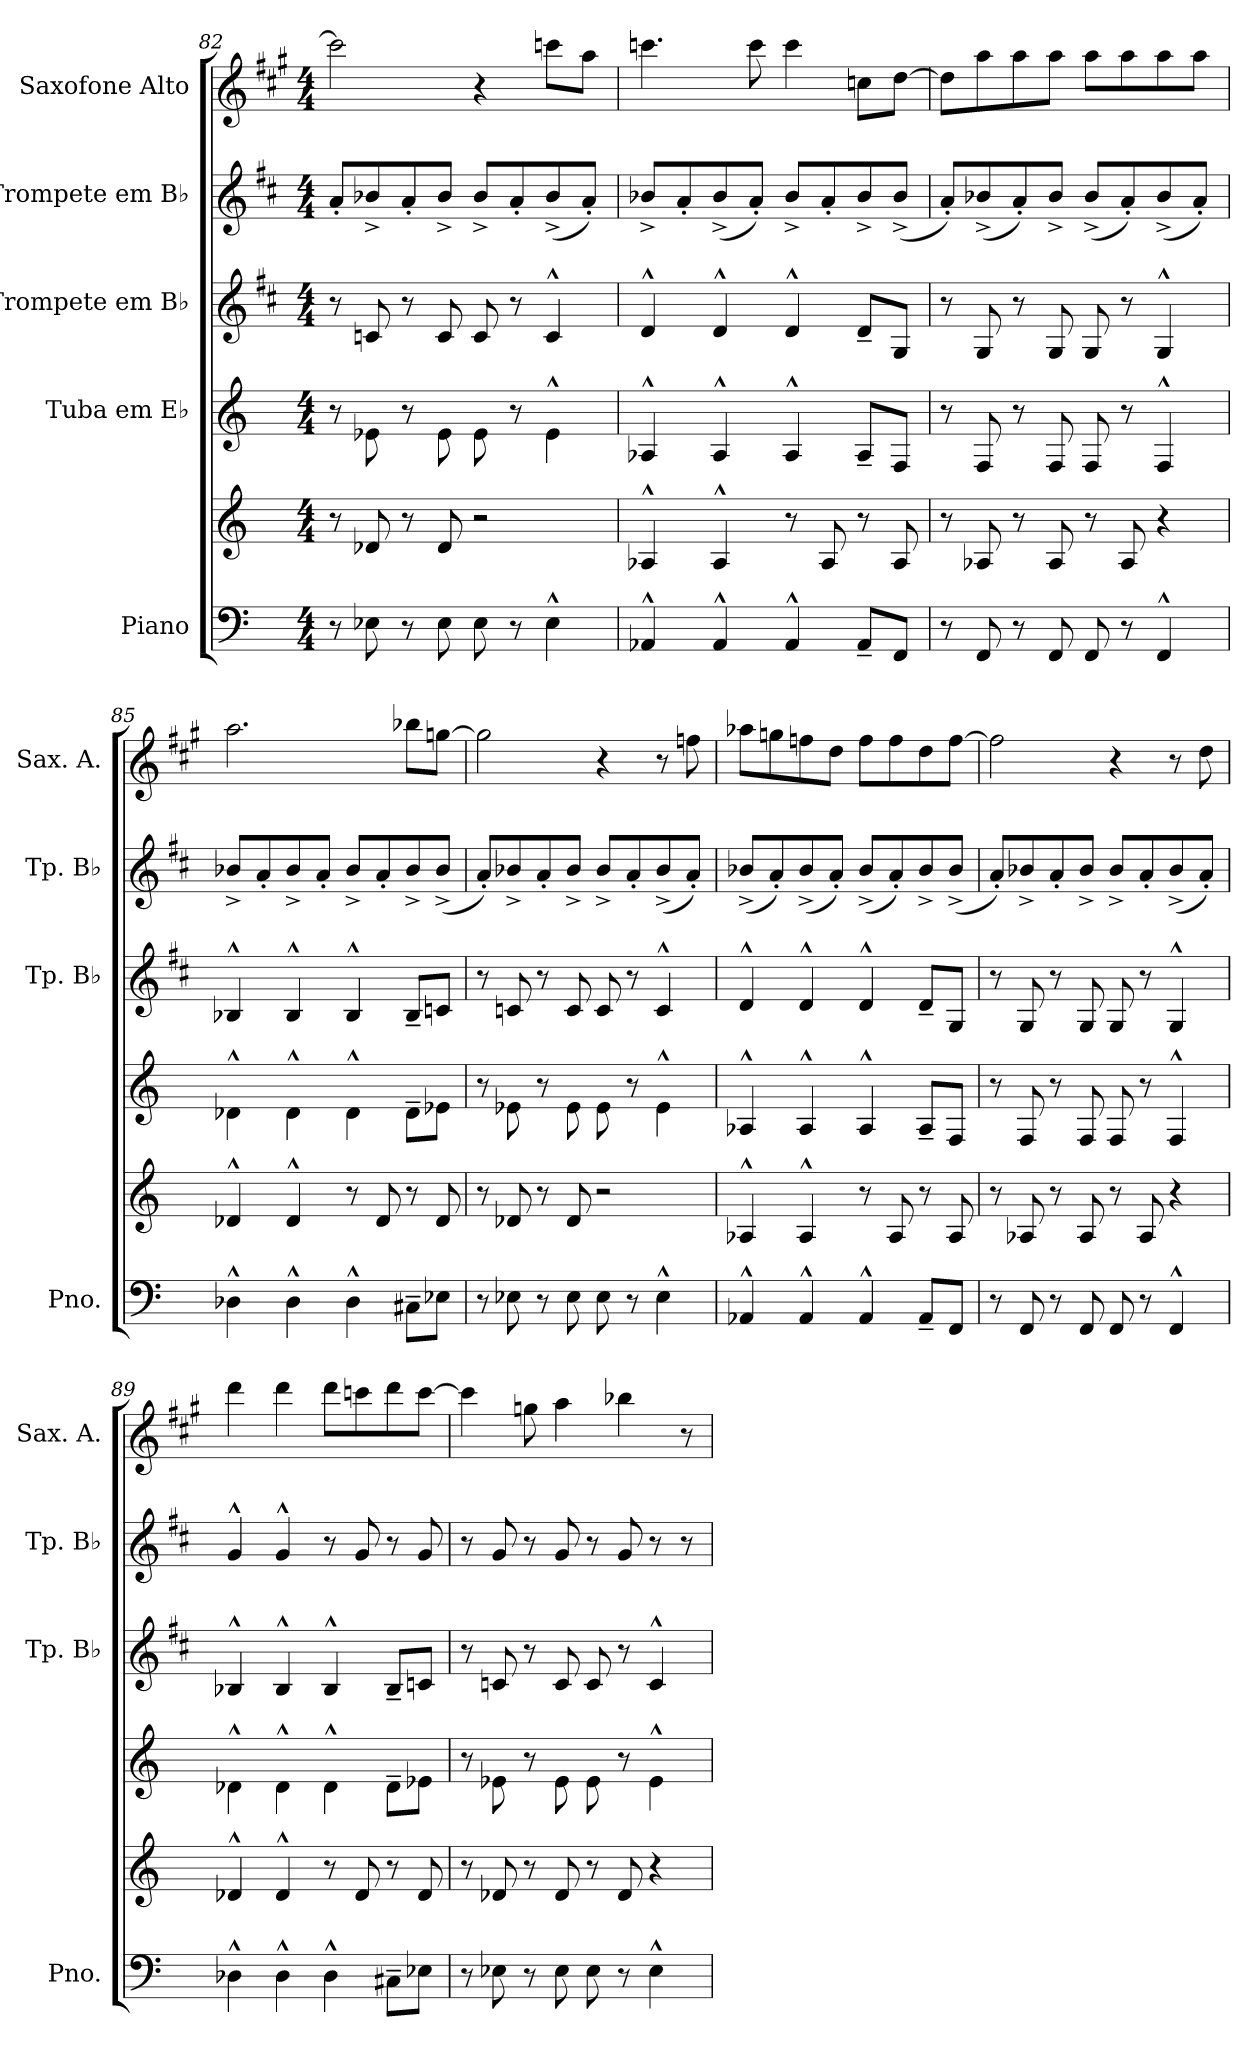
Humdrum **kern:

**kern	**kern	**kern	**kern	**kern	**kern
*part5	*part5	*part4	*part3	*part2	*part1
*staff6	*staff5	*staff4	*staff3	*staff2	*staff1
*I"Piano	*	*I"Tuba em E♭	*I"Trompete em B♭	*I"Trompete em B♭	*I"Saxofone Alto
*I'Pno.	*	*	*I'Tp. B♭	*I'Tp. B♭	*I'Sax. A.
*clefF4	*clefG2	*clefG2	*clefG2	*clefG2	*clefG2
*	*	*ITrd12c21	*ITrd1c2	*ITrd1c2	*ITrd5c9
*k[]	*k[]	*k[]	*k[]	*k[]	*k[]
*M4/4	*M4/4	*M4/4	*M4/4	*M4/4	*M4/4
=82	=82	=82	=82	=82	=82
8r	8r	8r	8r	8g'/L	2ee-\]
8E-X\	8d-X/	8E-X\	8B-X/	8a-X^/	.
8r	8r	8r	8r	8g'/	.
8E-\	8d-/	8E-\	8B-/	8a-^/J	.
8E-\	2r	8E-\	8B-/	8a-^/L	4r
8r	.	8r	8r	8g'/	.
4E-^^\	.	4E-^^\	4B-^^/	(<8a-^/	8ee-X\L
.	.	.	.	8g'/J)	8cc\J
!!LO:PB:g=z
=83	=83	=83	=83	=83	=83
4AA-X^^/	4A-X^^/	4AA-X^^/	4c^^/	8a-X^/L	4.ee-X\
.	.	.	.	8g'/	.
4AA-^^/	4A-^^/	4AA-^^/	4c^^/	(<8a-^/	.
.	.	.	.	8g'/J)	8ee-\
4AA-^^/	8r	4AA-^^/	4c^^/	8a-^/L	4ee-\
.	8A-/	.	.	8g'/	.
8AA-~/L	8r	8AA-~/L	8c~/L	8a-^/	8e-X\L
8FF/J	8A-/	8FF/J	8F/J	(<8a-^/J	[8f\J
=84	=84	=84	=84	=84	=84
8r	8r	8r	8r	8g'/L)	8f\L]
8FF/	8A-X/	8FF/	8F/	(<8a-X^/	8cc\
8r	8r	8r	8r	8g'/)	8cc\
8FF/	8A-/	8FF/	8F/	8a-^/J	8cc\J
8FF/	8r	8FF/	8F/	(<8a-^/L	8cc\L
8r	8A-/	8r	8r	8g'/)	8cc\
4FF^^/	4r	4FF^^/	4F^^/	(<8a-^/	8cc\
.	.	.	.	8g'/J)	8cc\J
=85	=85	=85	=85	=85	=85
4D-X^^\	4d-X^^/	4D-X^^\	4A-X^^/	8a-X^/L	2.cc\
.	.	.	.	8g'/	.
4D-^^\	4d-^^/	4D-^^\	4A-^^/	8a-^/	.
.	.	.	.	8g'/J	.
4D-^^\	8r	4D-^^\	4A-^^/	8a-^/L	.
.	8d-/	.	.	8g'/	.
8C#X~\L	8r	8D-~\L	8A-~/L	8a-^/	8dd-X\L
8E-X\J	8d-/	8E-X\J	8B-X/J	(<8a-^/J	[8b-X\J
!!LO:LB:g=z
=86	=86	=86	=86	=86	=86
8r	8r	8r	8r	8g'/L)	2b-\]
8E-X\	8d-X/	8E-X\	8B-X/	8a-X^/	.
8r	8r	8r	8r	8g'/	.
8E-\	8d-/	8E-\	8B-/	8a-^/J	.
8E-\	2r	8E-\	8B-/	8a-^/L	4r
8r	.	8r	8r	8g'/	.
4E-^^\	.	4E-^^\	4B-^^/	(<8a-^/	8r
.	.	.	.	8g'/J)	8a-X\
=87	=87	=87	=87	=87	=87
4AA-X^^/	4A-X^^/	4AA-X^^/	4c^^/	(<8a-X^/L	8cc-X\L
.	.	.	.	8g'/)	8b-X\
4AA-^^/	4A-^^/	4AA-^^/	4c^^/	(<8a-^/	8a-X\
.	.	.	.	8g'/J)	8f\J
4AA-^^/	8r	4AA-^^/	4c^^/	(<8a-^/L	8a-\L
.	8A-/	.	.	8g'/)	8a-\
8AA-~/L	8r	8AA-~/L	8c~/L	8a-^/	8f\
8FF/J	8A-/	8FF/J	8F/J	(<8a-^/J	[8a-\J
=88	=88	=88	=88	=88	=88
8r	8r	8r	8r	8g'/L)	2a-\]
8FF/	8A-X/	8FF/	8F/	8a-X^/	.
8r	8r	8r	8r	8g'/	.
8FF/	8A-/	8FF/	8F/	8a-^/J	.
8FF/	8r	8FF/	8F/	8a-^/L	4r
8r	8A-/	8r	8r	8g'/	.
4FF^^/	4r	4FF^^/	4F^^/	(<8a-^/	8r
.	.	.	.	8g'/J)	8f\
!!LO:PB:g=z
=89	=89	=89	=89	=89	=89
4D-X^^\	4d-X^^/	4D-X^^\	4A-X^^/	4f^^/	4ff\
4D-^^\	4d-^^/	4D-^^\	4A-^^/	4f^^/	4ff\
4D-^^\	8r	4D-^^\	4A-^^/	8r	8ff\L
.	8d-/	.	.	8f/	8ee-X\
8C#X~\L	8r	8D-~\L	8A-~/L	8r	8ff\
8E-X\J	8d-/	8E-X\J	8B-X/J	8f/	[8ee-\J
=90	=90	=90	=90	=90	=90
8r	8r	8r	8r	8r	4ee-\]
8E-X\	8d-X/	8E-X\	8B-X/	8f/	.
8r	8r	8r	8r	8r	8b-X\
8E-\	8d-/	8E-\	8B-/	8f/	4cc\
8E-\	8r	8E-\	8B-/	8r	.
8r	8d-/	8r	8r	8f/	4dd-X\
4E-^^\	4r	4E-^^\	4B-^^/	8r	.
.	.	.	.	8r	8r
=	=	=	=	=	=
*-	*-	*-	*-	*-	*-
